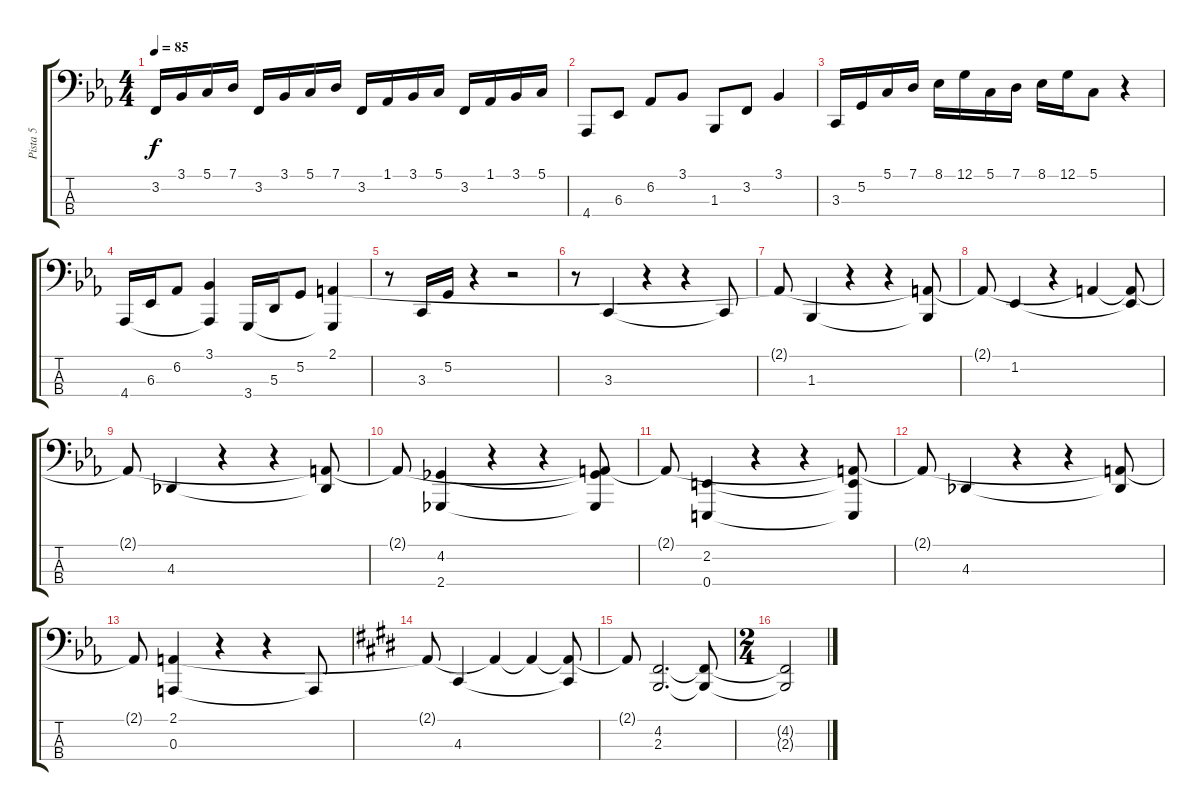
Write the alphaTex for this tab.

\track ("Pista 5" "Pista 5") {instrument acousticgrandpiano}
\staff {score tabs}
\tuning (G2 D2 A1 E1) {hide}
\ts (4 4)
\tempo 85
\clef f4
\ks eb
3.2.16{dy f} 3.1.16 5.1.16 7.1.16 3.2.16 3.1.16 5.1.16 7.1.16 3.2.16 1.1.16 3.1.16 5.1.16 3.2.16 1.1.16 3.1.16 5.1.16 |
4.4.8 6.3.8 6.2.8 3.1.8 1.3.8 3.2.8 3.1.4 |
3.3.16 5.2.16 5.1.16 7.1.16 8.1.16 12.1.16 5.1.16 7.1.16 8.1.16 12.1.16 5.1.8 r.4 |
4.4.16 6.3.16 6.2.8 (3.1 4.4{t}).4 3.4.16 5.3.16 5.2.8 (2.1 3.4{t}).4 |
r.8 3.3.16 5.2.16 r.4 r.2 |
r.8 3.3.4 r.4 r.4 3.3{t}.8 |
2.1{t}.8 1.3.4 r.4 r.4 (2.1{t} 1.3{t}).8 |
2.1{t}.8 1.2.4 r.4 2.1{t}.4 (2.1{t} 1.2{t}).8 |
2.1{t}.8 4.3.4 r.4 r.4 (2.1{t} 4.3{t}).8 |
2.1{t}.8 (4.2 2.4).4 r.4 r.4 (2.1{t} 4.2{t} 2.4{t}).8 |
2.1{t}.8 (2.2 0.4).4 r.4 r.4 (2.1{t} 2.2{t} 0.4{t}).8 |
2.1{t}.8 4.3.4 r.4 r.4 (2.1{t} 4.3{t}).8 |
2.1{t}.8 (2.1 0.3).4 r.4 r.4 0.3{t}.8 |
\ks e
2.1{t}.8 4.3.4 2.1{t}.4 2.1{t}.4 (2.1{t} 4.3{t}).8 |
2.1{t}.8 (4.2 2.3).2{d} (4.2{t} 2.3{t}).8 |
\ts (2 4)
(4.2{t} 2.3{t}).2
